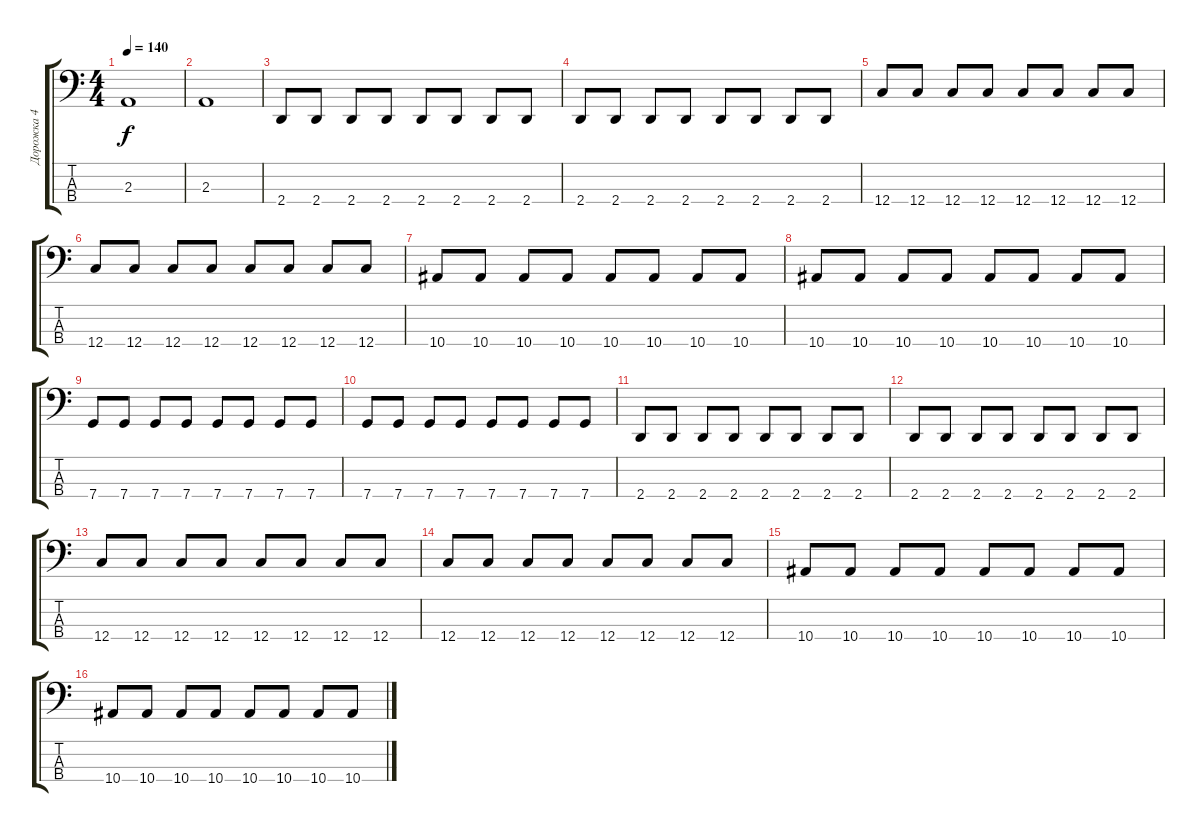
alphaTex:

\track ("Дорожка 4" "Дорожка 4") {instrument electricbassfinger}
\staff {score tabs}
\tuning (F2 C2 G1 C1) {hide}
\ts (4 4)
\tempo 140
\clef f4
\ks c
2.3.1{dy f} |
2.3.1 |
2.4.8 2.4.8 2.4.8 2.4.8 2.4.8 2.4.8 2.4.8 2.4.8 |
2.4.8 2.4.8 2.4.8 2.4.8 2.4.8 2.4.8 2.4.8 2.4.8 |
12.4.8 12.4.8 12.4.8 12.4.8 12.4.8 12.4.8 12.4.8 12.4.8 |
12.4.8 12.4.8 12.4.8 12.4.8 12.4.8 12.4.8 12.4.8 12.4.8 |
10.4.8 10.4.8 10.4.8 10.4.8 10.4.8 10.4.8 10.4.8 10.4.8 |
10.4.8 10.4.8 10.4.8 10.4.8 10.4.8 10.4.8 10.4.8 10.4.8 |
7.4.8 7.4.8 7.4.8 7.4.8 7.4.8 7.4.8 7.4.8 7.4.8 |
7.4.8 7.4.8 7.4.8 7.4.8 7.4.8 7.4.8 7.4.8 7.4.8 |
2.4.8 2.4.8 2.4.8 2.4.8 2.4.8 2.4.8 2.4.8 2.4.8 |
2.4.8 2.4.8 2.4.8 2.4.8 2.4.8 2.4.8 2.4.8 2.4.8 |
12.4.8 12.4.8 12.4.8 12.4.8 12.4.8 12.4.8 12.4.8 12.4.8 |
12.4.8 12.4.8 12.4.8 12.4.8 12.4.8 12.4.8 12.4.8 12.4.8 |
10.4.8 10.4.8 10.4.8 10.4.8 10.4.8 10.4.8 10.4.8 10.4.8 |
10.4.8 10.4.8 10.4.8 10.4.8 10.4.8 10.4.8 10.4.8 10.4.8
